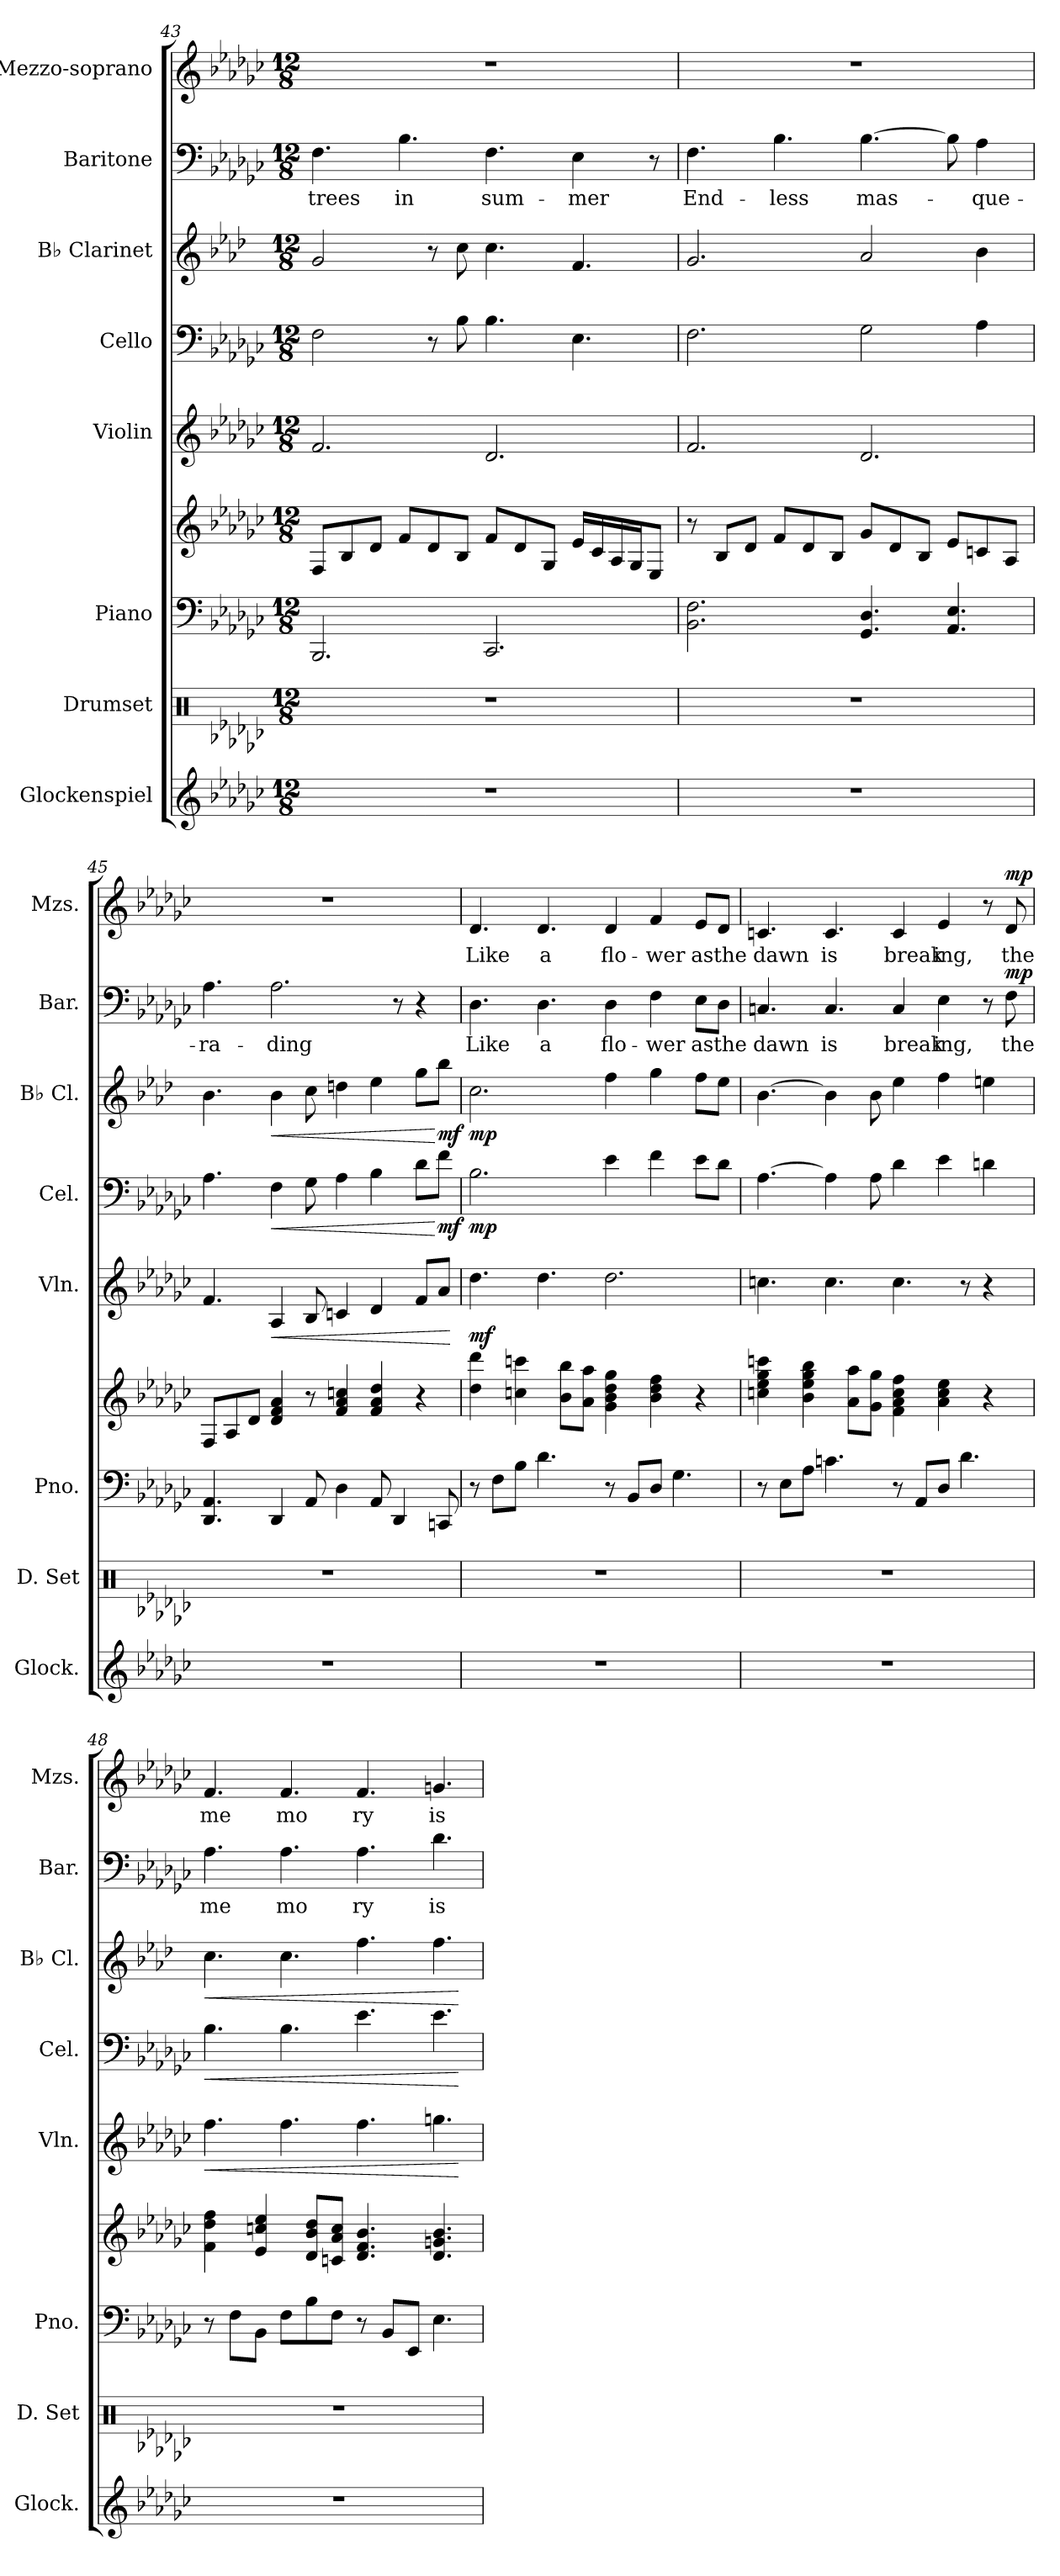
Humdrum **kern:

**kern	**kern	**kern	**kern	**kern	**dynam	**kern	**dynam	**kern	**dynam	**kern	**text	**dynam	**kern	**text	**dynam
*part8	*part7	*part6	*part6	*part5	*part5	*part4	*part4	*part3	*part3	*part2	*part2	*part2	*part1	*part1	*part1
*staff9	*staff8	*staff7	*staff6	*staff5	*staff5	*staff4	*staff4	*staff3	*staff3	*staff2	*staff2	*staff2	*staff1	*staff1	*staff1
*I"Glockenspiel	*I"Drumset	*I"Piano	*	*I"Violin	*	*I"Cello	*	*I"B♭ Clarinet	*	*I"Baritone	*	*	*I"Mezzo-soprano	*	*
*I'Glock.	*I'D. Set	*I'Pno.	*	*I'Vln.	*	*I'Cel.	*	*I'B♭ Cl.	*	*I'Bar.	*	*	*I'Mzs.	*	*
*clefG2	*clefX	*clefF4	*clefG2	*clefG2	*	*clefF4	*	*clefG2	*	*clefF4	*	*	*clefG2	*	*
*ITrd-14c-24	*	*	*	*	*	*	*	*ITrd1c2	*	*	*	*	*	*	*
*k[b-e-a-d-g-c-]	*k[b-e-a-d-g-c-]	*k[b-e-a-d-g-c-]	*k[b-e-a-d-g-c-]	*k[b-e-a-d-g-c-]	*	*k[b-e-a-d-g-c-]	*	*k[b-e-a-d-g-c-]	*	*k[b-e-a-d-g-c-]	*	*	*k[b-e-a-d-g-c-]	*	*
*M12/8	*M12/8	*M12/8	*M12/8	*M12/8	*	*M12/8	*	*M12/8	*	*M12/8	*	*	*M12/8	*	*
=43	=43	=43	=43	=43	=43	=43	=43	=43	=43	=43	=43	=43	=43	=43	=43
!	!	!	!	!	!	!	!	!	!	!	!LO:LY:b	!	!	!	!
1.r	1.r	2.BBB-/	8F/L	2.f/	.	2F\	.	2f/	.	4.F\	trees	.	1.r	.	.
.	.	.	8B-/	.	.	.	.	.	.	.	.	.	.	.	.
.	.	.	8d-/J	.	.	.	.	.	.	.	.	.	.	.	.
!	!	!	!	!	!	!	!	!	!	!	!LO:LY:b	!	!	!	!
.	.	.	8f/L	.	.	.	.	.	.	4.B-\	in	.	.	.	.
.	.	.	8d-/	.	.	8r	.	8r	.	.	.	.	.	.	.
.	.	.	8B-/J	.	.	8B-\	.	8b-\	.	.	.	.	.	.	.
!	!	!	!	!	!	!	!	!	!	!	!LO:LY:b	!	!	!	!
.	.	2.CC-/	8f/L	2.d-/	.	4.B-\	.	4.b-\	.	4.F\	sum-	.	.	.	.
.	.	.	8d-/	.	.	.	.	.	.	.	.	.	.	.	.
.	.	.	8G-/J	.	.	.	.	.	.	.	.	.	.	.	.
!	!	!	!	!	!	!	!	!	!	!	!LO:LY:b	!	!	!	!
.	.	.	16e-/LL	.	.	4.E-\	.	4.e-/	.	4E-\	-mer	.	.	.	.
.	.	.	16c-/	.	.	.	.	.	.	.	.	.	.	.	.
.	.	.	16A-/	.	.	.	.	.	.	.	.	.	.	.	.
.	.	.	16G-/J	.	.	.	.	.	.	.	.	.	.	.	.
.	.	.	8E-/J	.	.	.	.	.	.	8r	.	.	.	.	.
!!LO:PB:g=z
=44	=44	=44	=44	=44	=44	=44	=44	=44	=44	=44	=44	=44	=44	=44	=44
!	!	!	!	!	!	!	!	!	!	!	!LO:LY:b	!	!	!	!
1.r	1.r	2.BB-\ 2.F\	8r	2.f/	.	2.F\	.	2.f/	.	4.F\	End-	.	1.r	.	.
.	.	.	8B-/L	.	.	.	.	.	.	.	.	.	.	.	.
.	.	.	8d-/J	.	.	.	.	.	.	.	.	.	.	.	.
!	!	!	!	!	!	!	!	!	!	!	!LO:LY:b	!	!	!	!
.	.	.	8f/L	.	.	.	.	.	.	4.B-\	-less	.	.	.	.
.	.	.	8d-/	.	.	.	.	.	.	.	.	.	.	.	.
.	.	.	8B-/J	.	.	.	.	.	.	.	.	.	.	.	.
!	!	!	!	!	!	!	!	!	!	!	!LO:LY:b	!	!	!	!
.	.	4.GG-/ 4.D-/	8g-/L	2.d-/	.	2G-\	.	2g-/	.	[4.B-\	mas-	.	.	.	.
.	.	.	8d-/	.	.	.	.	.	.	.	.	.	.	.	.
.	.	.	8B-/J	.	.	.	.	.	.	.	.	.	.	.	.
.	.	4.AA-/ 4.E-/	8e-/L	.	.	.	.	.	.	8B-\]	.	.	.	.	.
!	!	!	!	!	!	!	!	!	!	!	!LO:LY:b	!	!	!	!
.	.	.	8cn/	.	.	4A-\	.	4a-\	.	4A-\	-que-	.	.	.	.
.	.	.	8A-/J	.	.	.	.	.	.	.	.	.	.	.	.
=45	=45	=45	=45	=45	=45	=45	=45	=45	=45	=45	=45	=45	=45	=45	=45
!	!	!	!	!	!	!	!	!	!	!	!LO:LY:b	!	!	!	!
1.r	1.r	4.DD-/ 4.AA-/	8F/L	4.f/	.	4.A-\	.	4.a-\	.	4.A-\	-ra-	.	1.r	.	.
.	.	.	8A-/	.	.	.	.	.	.	.	.	.	.	.	.
.	.	.	8d-/J	.	.	.	.	.	.	.	.	.	.	.	.
!	!	!	!	!	!LO:HP:b	!	!LO:HP:b	!	!LO:HP:b	!	!LO:LY:b	!	!	!	!
.	.	4DD-/	4d-/ 4f/ 4a-/	4A-/	<	4F\	<	4a-\	<	2.A-\	-ding	.	.	.	.
.	.	8AA-/	8r	8B-/	.	8G-\	.	8b-\	.	.	.	.	.	.	.
.	.	4D-\	4f/ 4a-/ 4ccn/	4cn/	.	4A-\	.	4ccn\	.	.	.	.	.	.	.
.	.	8AA-/	4f/ 4a-/ 4dd-/	4d-/	.	4B-\	.	4dd-\	.	.	.	.	.	.	.
.	.	4DD-/	.	.	.	.	.	.	.	8r	.	.	.	.	.
.	.	.	4r	8f/L	.	8d-\L	.	8ff\L	.	4r	.	.	.	.	.
!	!	!	!	!	!	!	!LO:DY:n=1:b	!	!LO:DY:n=1:b	!	!	!	!	!	!
.	.	8CCn/	.	8a-/J	.	8f\J	[ mf	8aa-\J	[ mf	.	.	.	.	.	.
.	.	.	.	.	[	.	.	.	.	.	.	.	.	.	.
!!LO:PB:g=z
=46	=46	=46	=46	=46	=46	=46	=46	=46	=46	=46	=46	=46	=46	=46	=46
!	!	!	!	!	!LO:DY:b	!	!LO:DY:b	!	!LO:DY:b	!	!LO:LY:b	!	!	!LO:LY:b	!
1.r	1.r	8r	4dd-\ 4ddd-\	4.dd-\	mf	2.B-\	mp	2.b-\	mp	4.D-\	Like	.	4.d-/	Like	.
.	.	8F\L	.	.	.	.	.	.	.	.	.	.	.	.	.
.	.	8B-\J	4ccn\ 4cccn\	.	.	.	.	.	.	.	.	.	.	.	.
!	!	!	!	!	!	!	!	!	!	!	!LO:LY:b	!	!	!LO:LY:b	!
.	.	4.d-\	.	4.dd-\	.	.	.	.	.	4.D-\	a	.	4.d-/	a	.
.	.	.	8b-\ 8bb-\L	.	.	.	.	.	.	.	.	.	.	.	.
.	.	.	8a-\ 8aa-\J	.	.	.	.	.	.	.	.	.	.	.	.
!	!	!	!	!	!	!	!	!	!	!	!LO:LY:b	!	!	!LO:LY:b	!
.	.	8r	4g-\ 4b-\ 4dd-\ 4gg-\	2.dd-\	.	4e-\	.	4ee-\	.	4D-\	flo-	.	4d-/	flo-	.
.	.	8BB-/L	.	.	.	.	.	.	.	.	.	.	.	.	.
!	!	!	!	!	!	!	!	!	!	!	!LO:LY:b	!	!	!LO:LY:b	!
.	.	8D-/J	4b-\ 4dd-\ 4ff\	.	.	4f\	.	4ff\	.	4F\	wer	.	4f/	wer	.
.	.	4.G-\	.	.	.	.	.	.	.	.	.	.	.	.	.
!	!	!	!	!	!	!	!	!	!	!	!LO:LY:b	!	!	!LO:LY:b	!
.	.	.	4r	.	.	8e-\L	.	8ee-\L	.	8E-\L	as	.	8e-/L	as	.
!	!	!	!	!	!	!	!	!	!	!	!LO:LY:b	!	!	!LO:LY:b	!
.	.	.	.	.	.	8d-\J	.	8dd-\J	.	8D-\J	the	.	8d-/J	the	.
=47	=47	=47	=47	=47	=47	=47	=47	=47	=47	=47	=47	=47	=47	=47	=47
!	!	!	!	!	!	!	!	!	!	!	!LO:LY:b	!	!	!LO:LY:b	!
1.r	1.r	8r	4ccn\ 4ee-\ 4gg-\ 4cccn\	4.ccn\	.	[4.A-\	.	[4.a-\	.	4.Cn/	dawn	.	4.cn/	dawn	.
.	.	8E-\L	.	.	.	.	.	.	.	.	.	.	.	.	.
.	.	8A-\J	4b-\ 4ee-\ 4gg-\ 4bb-\	.	.	.	.	.	.	.	.	.	.	.	.
!	!	!	!	!	!	!	!	!	!	!	!LO:LY:b	!	!	!LO:LY:b	!
.	.	4.cn\	.	4.cc\	.	4A-\]	.	4a-\]	.	4.C/	is	.	4.c/	is	.
.	.	.	8a-\ 8aa-\L	.	.	.	.	.	.	.	.	.	.	.	.
.	.	.	8g-\ 8gg-\J	.	.	8A-\	.	8a-\	.	.	.	.	.	.	.
!	!	!	!	!	!	!	!	!	!	!	!LO:LY:b	!	!	!LO:LY:b	!
.	.	8r	4f\ 4a-\ 4cc\ 4ff\	4.cc\	.	4d-\	.	4dd-\	.	4C/	break-	.	4c/	break-	.
.	.	8AA-/L	.	.	.	.	.	.	.	.	.	.	.	.	.
!	!	!	!	!	!	!	!	!	!	!	!LO:LY:b	!	!	!LO:LY:b	!
.	.	8D-/J	4a-\ 4cc\ 4ee-\	.	.	4e-\	.	4ee-\	.	4E-\	-ing,	.	4e-/	-ing,	.
.	.	4.d-\	.	8r	.	.	.	.	.	.	.	.	.	.	.
.	.	.	4r	4r	.	4dn\	.	4ddn\	.	8r	.	.	8r	.	.
!	!	!	!	!	!	!	!	!	!	!	!LO:LY:b	!LO:DY:b	!	!LO:LY:b	!LO:DY:b
.	.	.	.	.	.	.	.	.	.	8F\	the	mp	8d-/	the	mp
!!LO:PB:g=z
=48	=48	=48	=48	=48	=48	=48	=48	=48	=48	=48	=48	=48	=48	=48	=48
!	!	!	!	!	!LO:HP:b	!	!LO:HP:b	!	!LO:HP:b	!	!LO:LY:b	!	!	!LO:LY:b	!
1.r	1.r	8r	4f\ 4dd-\ 4ff\	4.ff\	<	4.B-\	<	4.b-\	<	4.A-\	me	.	4.f/	me	.
.	.	8F\L	.	.	.	.	.	.	.	.	.	.	.	.	.
.	.	8BB-\J	4e-/ 4ccn/ 4ee-/	.	.	.	.	.	.	.	.	.	.	.	.
!	!	!	!	!	!	!	!	!	!	!	!LO:LY:b	!	!	!LO:LY:b	!
.	.	8F\L	.	4.ff\	.	4.B-\	.	4.b-\	.	4.A-\	mo	.	4.f/	mo	.
.	.	8B-\	8d-/ 8b-/ 8dd-/L	.	.	.	.	.	.	.	.	.	.	.	.
.	.	8F\J	8cn/ 8a-/ 8cc/J	.	.	.	.	.	.	.	.	.	.	.	.
!	!	!	!	!	!	!	!	!	!	!	!LO:LY:b	!	!	!LO:LY:b	!
.	.	8r	4.d-/ 4.f/ 4.b-/	4.ff\	.	4.e-\	.	4.ee-\	.	4.A-\	ry	.	4.f/	ry	.
.	.	8BB-/L	.	.	.	.	.	.	.	.	.	.	.	.	.
.	.	8EE-/J	.	.	.	.	.	.	.	.	.	.	.	.	.
!	!	!	!	!	!	!	!	!	!	!	!LO:LY:b	!	!	!LO:LY:b	!
.	.	4.E-\	4.d-/ 4.gn/ 4.b-/	4.ggn\	.	4.e-\	.	4.ee-\	.	4.d-\	is	.	4.gn/	is	.
.	.	.	.	.	[	.	[	.	[	.	.	.	.	.	.
=	=	=	=	=	=	=	=	=	=	=	=	=	=	=	=
*-	*-	*-	*-	*-	*-	*-	*-	*-	*-	*-	*-	*-	*-	*-	*-
